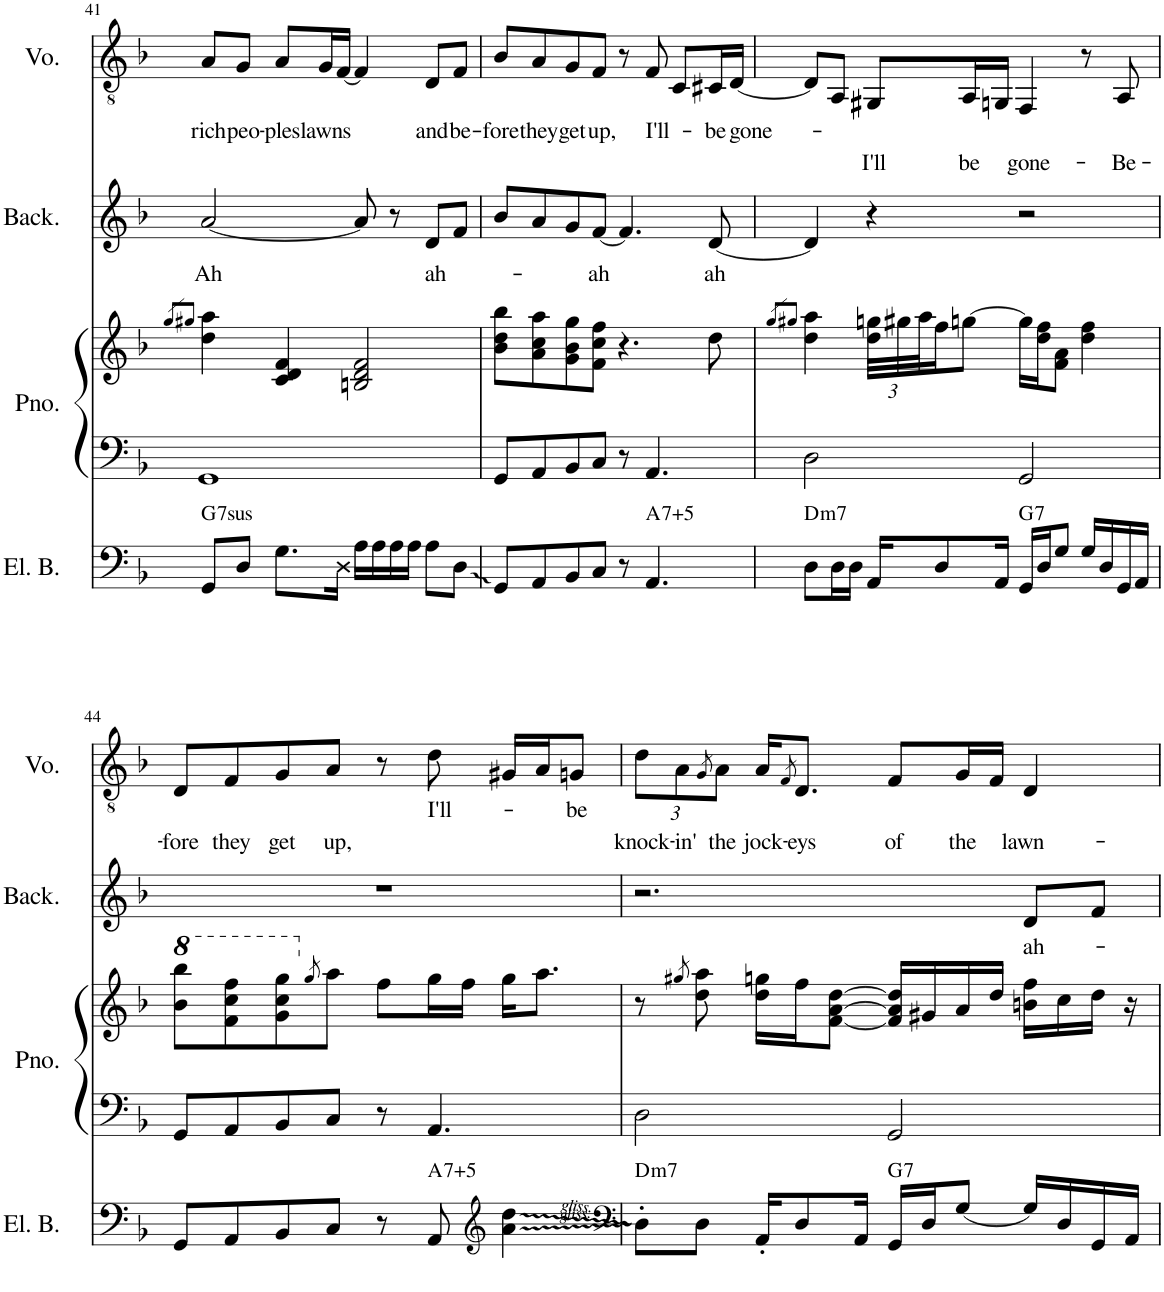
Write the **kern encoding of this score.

**kern	**harte	**kern	**kern	**kern	**text	**kern	**text
*part4	*part4	*part3	*part3	*part2	*part2	*part1	*part1
*staff5	*	*staff4	*staff3	*staff2	*staff2	*staff1	*staff1
*I"5-str. Electric Bass	*	*I"Piano	*	*I"Backup Singers	*	*I"Voice	*
*I'El. B.	*	*I'Pno.	*	*I'Back.	*	*I'Vo.	*
!!LO:PB:g=z
*clefF4	*	*clefF4	*clefG2	*clefG2	*	*clefGv2	*
*Trd7c12	*	*	*	*	*	*	*
*k[b-]	*	*k[b-]	*k[b-]	*k[b-]	*	*k[b-]	*
*M4/4	*	*M4/4	*M4/4	*M4/4	*	*M4/4	*
=41	=41	=41	=41	=41	=41	=41	=41
.	.	.	8qgg/L	.	.	.	.
.	.	.	8qgg#X/J	.	.	.	.
!	!LO:H:kt=7sus	!	!	!	!LO:LY:b	!	!LO:LY:b
8GG/L	G:sus4(7)	1GG	4dd\ 4aa\	[2a/	Ah	8A/L	rich
!	!	!	!	!	!	!	!LO:LY:b
8D/J	.	.	.	.	.	8G/J	peo-
!	!	!	!	!	!	!	!LO:LY:b
8.G\L	.	.	4c/ 4d/ 4f/	.	.	8A/L	-ples
!	!	!	!	!	!	!	!LO:LY:b
.	.	.	.	.	.	16G/L	lawns
16D\Jk	.	.	.	.	.	[16F/JJ	.
16A\LL	.	.	2Bn/ 2d/ 2f/	8a/]	.	4F/]	.
16A\	.	.	.	.	.	.	.
16A\	.	.	.	8r	.	.	.
16A\JJ	.	.	.	.	.	.	.
!	!	!	!	!	!LO:LY:b	!	!LO:LY:b
8A\L	.	.	.	8d/L	ah-	8D/L	and
!	!	!	!	!	!	!	!LO:LY:b
8D\J	.	.	.	8f/J	.	8F/J	be-
=42	=42	=42	=42	=42	=42	=42	=42
!	!	!	!	!	!	!	!LO:LY:b
8GG/L	.	8GG/L	8b-\ 8dd\ 8bb-\L	8b-/L	.	8B-/L	-fore
!	!	!	!	!	!	!	!LO:LY:b
8AA/	.	8AA/	8a\ 8cc\ 8aa\	8a/	.	8A/	they
!	!	!	!	!	!	!	!LO:LY:b
8BB-/	.	8BB-/	8g\ 8b-\ 8gg\	8g/	.	8G/	get
!	!	!	!	!	!LO:LY:b	!	!LO:LY:b
8C/J	.	8C/J	8f\ 8cc\ 8ff\J	[8f/J	-ah	8F/J	up,
8r	.	8r	4.r	4.f/]	.	8r	.
!	!LO:H:kt=7	!	!	!	!	!	!LO:LY:b
4.AA/	A:(3,#5,b7)	4.AA/	.	.	.	8F/	I'll-
.	.	.	.	.	.	8C/L	.
!	!	!	!	!	!LO:LY:b	!	!LO:LY:b
.	.	.	8dd\	[8d/	ah	16C#X/L	-be
!	!	!	!	!	!	!	!LO:LY:b
.	.	.	.	.	.	[16D/JJ	gone-
=43	=43	=43	=43	=43	=43	=43	=43
.	.	.	8qgg/L	.	.	.	.
.	.	.	8qgg#X/J	.	.	.	.
!	!LO:H:kt=m7	!	!	!	!	!	!
8D\L	D:min7	2D\	4dd\ 4aa\	4d/]	.	8D/L]	.
16D\L	.	.	.	.	.	8AA/J	.
16D\JJ	.	.	.	.	.	.	.
*	*	*	*Xbrackettup	*	*	*	*
!	!	!	!	!	!	!	!LO:LY:b
16AA/KL	.	.	48dd\ 48ggn\LLL	4r	.	8GG#X/L	-I'll
.	.	.	48gg#X\	.	.	.	.
.	.	.	48aa\J	.	.	.	.
8D/	.	.	16ff\J	.	.	.	.
!	!	!	!	!	!	!	!LO:LY:b
.	.	.	[8ggn\J	.	.	16AA/L	be
!	!	!	!	!	!	!	!LO:LY:b
16AA/Jk	.	.	.	.	.	16GGn/JJ	gone-
!	!LO:H:kt=7	!	!	!	!	!	!
16GG/LL	G:7	2GG/	16gg\LL]	2r	.	4FF/	.
16D/J	.	.	16dd\ 16ff\J	.	.	.	.
8G/J	.	.	8f\ 8a\J	.	.	.	.
16G/LL	.	.	4dd\ 4ff\	.	.	8r	.
16D/	.	.	.	.	.	.	.
!	!	!	!	!	!	!	!LO:LY:b
16GG/	.	.	.	.	.	8AA/	-Be-
16AA/JJ	.	.	.	.	.	.	.
!!LO:LB:g=z
=44	=44	=44	=44	=44	=44	=44	=44
*	*	*	*8va	*	*	*	*
!	!	!	!	!	!	!	!LO:LY:b
8GG/L	.	8GG/L	8bb-\ 8bbb-\L	1r	.	8D/L	-fore
!	!	!	!	!	!	!	!LO:LY:b
8AA/	.	8AA/	8ff\ 8ccc\ 8fff\	.	.	8F/	they
!	!	!	!	!	!	!	!LO:LY:b
8BB-/	.	8BB-/	8gg\ 8ccc\ 8ggg\	.	.	8G/	get
*	*	*	*X8va	*	*	*	*
.	.	.	8qgg/	.	.	.	.
!	!	!	!	!	!	!	!LO:LY:b
8C/J	.	8C/J	8aa\J	.	.	8A/J	up,
8r	.	8r	8ff\L	.	.	8r	.
!	!LO:H:kt=7	!	!	!	!	!	!LO:LY:b
8AA/	A:(3,#5,b7)	4.AA/	16gg\L	.	.	8d\	I'll-
.	.	.	16ff\JJ	.	.	.	.
*clefG2	*	*	*	*	*	*	*
4a\ 4dd\	.	.	16gg\KL	.	.	16G#X/LL	.
.	.	.	8.aa\J	.	.	16A/J	.
!	!	!	!	!	!	!	!LO:LY:b
.	.	.	.	.	.	8Gn/J	-be
=45	=45	=45	=45	=45	=45	=45	=45
*clefF4	*	*	*	*	*	*	*
*	*	*	*	*	*	*Xbrackettup	*
!	!LO:H:kt=m7	!	!	!	!	!	!LO:LY:b
8D'\L	D:min7	2D\	8r	2.r	.	12d\L	knock-
!	!	!	!	!	!	!	!LO:LY:b
.	.	.	.	.	.	12A\	-in'
.	.	.	8qgg#X/	.	.	.	.
8D\J	.	.	8dd\ 8aa\	.	.	.	.
.	.	.	.	.	.	8qG/	.
!	!	!	!	!	!	!	!LO:LY:b
.	.	.	.	.	.	12A\J	the
!	!	!	!	!	!	!	!LO:LY:b
16AA'/KL	.	.	16dd\ 16ggn\LL	.	.	16A/KL	jock-
.	.	.	.	.	.	8qF/	.
!	!	!	!	!	!	!	!LO:LY:b
8D/	.	.	16ff\J	.	.	8.D/J	-eys
.	.	.	[8f\ [8a\ [8dd\J	.	.	.	.
16AA/Jk	.	.	.	.	.	.	.
!	!LO:H:kt=7	!	!	!	!	!	!LO:LY:b
16GG/LL	G:7	2GG/	16f/] 16a/] 16dd/]LL	.	.	8F/L	of
16D/J	.	.	16g#X/	.	.	.	.
!	!	!	!	!	!	!	!LO:LY:b
[8G/J	.	.	16a/	.	.	16G/L	the
!	!	!	!	!	!	!	!LO:LY:b
.	.	.	16dd/JJ	.	.	16F/JJ	lawn-
!	!	!	!	!	!LO:LY:b	!	!
16G/LL]	.	.	16bn\ 16ff\LL	8d/L	ah-	4D/	.
16D/	.	.	16cc\	.	.	.	.
16GG/	.	.	16dd\JJ	8f/J	.	.	.
16AA/JJ	.	.	16r	.	.	.	.
=	=	=	=	=	=	=	=
*-	*-	*-	*-	*-	*-	*-	*-
